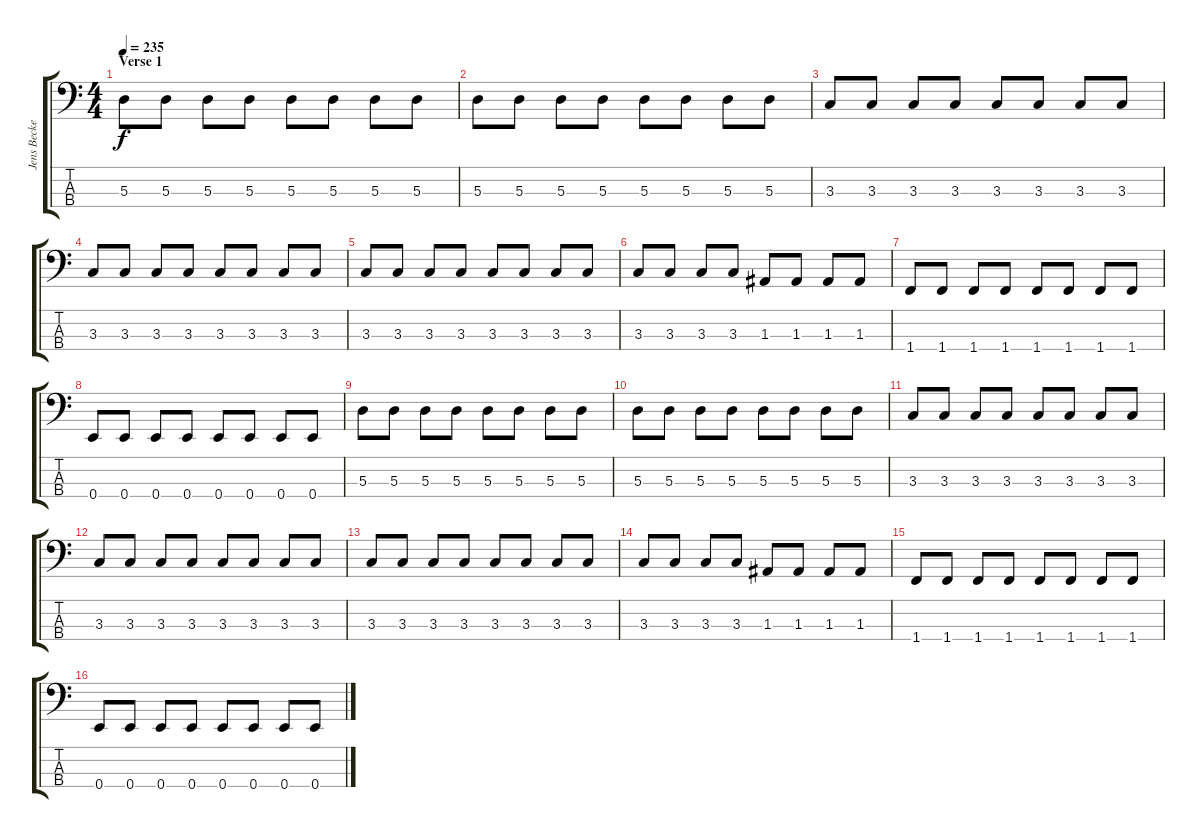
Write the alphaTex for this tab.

\track ("Jens Becker" "Jens Becke") {instrument electricbasspick}
\staff {score tabs}
\tuning (G2 D2 A1 E1) {hide}
\ts (4 4)
\section ("" "Verse 1")
\tempo 235
\clef f4
\ks c
5.3.8{dy f} 5.3.8 5.3.8 5.3.8 5.3.8 5.3.8 5.3.8 5.3.8 |
5.3.8 5.3.8 5.3.8 5.3.8 5.3.8 5.3.8 5.3.8 5.3.8 |
3.3.8 3.3.8 3.3.8 3.3.8 3.3.8 3.3.8 3.3.8 3.3.8 |
3.3.8 3.3.8 3.3.8 3.3.8 3.3.8 3.3.8 3.3.8 3.3.8 |
3.3.8 3.3.8 3.3.8 3.3.8 3.3.8 3.3.8 3.3.8 3.3.8 |
3.3.8 3.3.8 3.3.8 3.3.8 1.3.8 1.3.8 1.3.8 1.3.8 |
1.4.8 1.4.8 1.4.8 1.4.8 1.4.8 1.4.8 1.4.8 1.4.8 |
0.4.8 0.4.8 0.4.8 0.4.8 0.4.8 0.4.8 0.4.8 0.4.8 |
5.3.8 5.3.8 5.3.8 5.3.8 5.3.8 5.3.8 5.3.8 5.3.8 |
5.3.8 5.3.8 5.3.8 5.3.8 5.3.8 5.3.8 5.3.8 5.3.8 |
3.3.8 3.3.8 3.3.8 3.3.8 3.3.8 3.3.8 3.3.8 3.3.8 |
3.3.8 3.3.8 3.3.8 3.3.8 3.3.8 3.3.8 3.3.8 3.3.8 |
3.3.8 3.3.8 3.3.8 3.3.8 3.3.8 3.3.8 3.3.8 3.3.8 |
3.3.8 3.3.8 3.3.8 3.3.8 1.3.8 1.3.8 1.3.8 1.3.8 |
1.4.8 1.4.8 1.4.8 1.4.8 1.4.8 1.4.8 1.4.8 1.4.8 |
0.4.8 0.4.8 0.4.8 0.4.8 0.4.8 0.4.8 0.4.8 0.4.8
